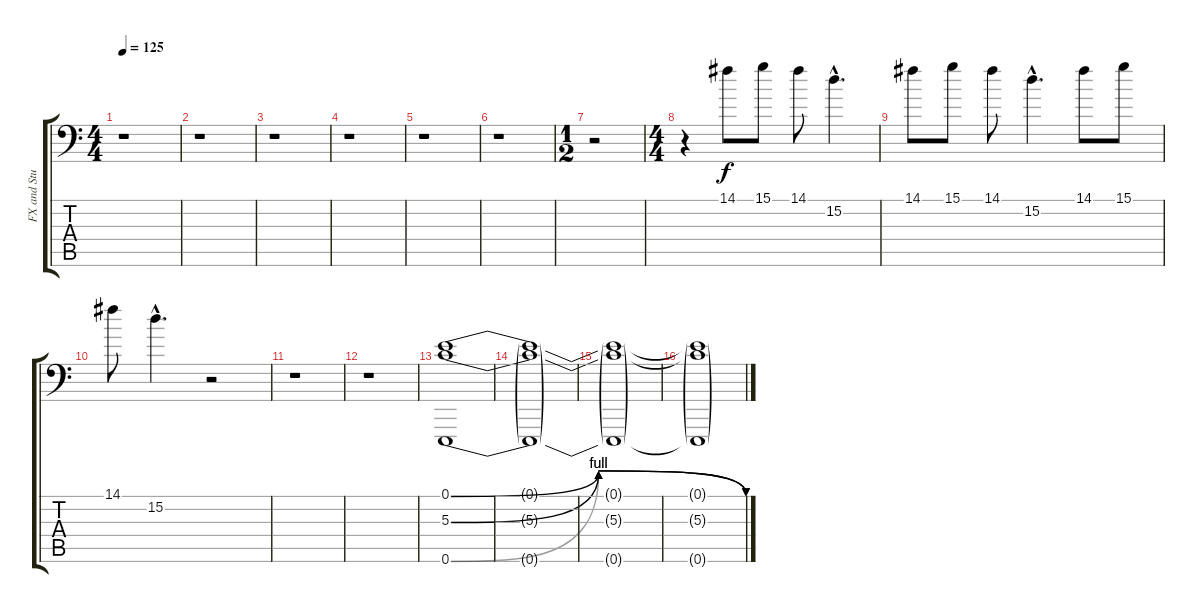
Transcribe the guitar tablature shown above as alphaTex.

\track ("FX and Stuff" "FX and Stu") {instrument synthbrass2}
\staff {score tabs}
\tuning (E4 B3 G3 D2 A1 E1) {hide}
\ts (4 4)
\tempo 125
\clef f4
\ks c
r.1{dy f} |
r.1 |
r.1 |
r.1 |
r.1 |
r.1 |
\ts (1 2)
r.2 |
\ts (4 4)
r.4{volume 7 balance 16 instrument pad4choir} 14.1.8 15.1.8 14.1.8 15.2{hac}.4{d} |
14.1.8{balance 0} 15.1.8 14.1.8 15.2{hac}.4{d} 14.1.8{balance 8} 15.1.8 |
14.1.8 15.2{hac}.4{d} r.2 |
r.1 |
r.1 |
(0.1{be (bendrelease 0 0 30 4 30 4 60 0)} 5.3{be (bendrelease 0 0 30 4 30 4 60 0)} 0.6{be (bendrelease 0 0 30 4 30 4 60 0)}).1{volume 7 instrument seashore} |
(0.1{t} 5.3{t} 0.6{t}).1 |
(0.1{t} 5.3{t} 0.6{t}).1 |
(0.1{t} 5.3{t} 0.6{t}).1
